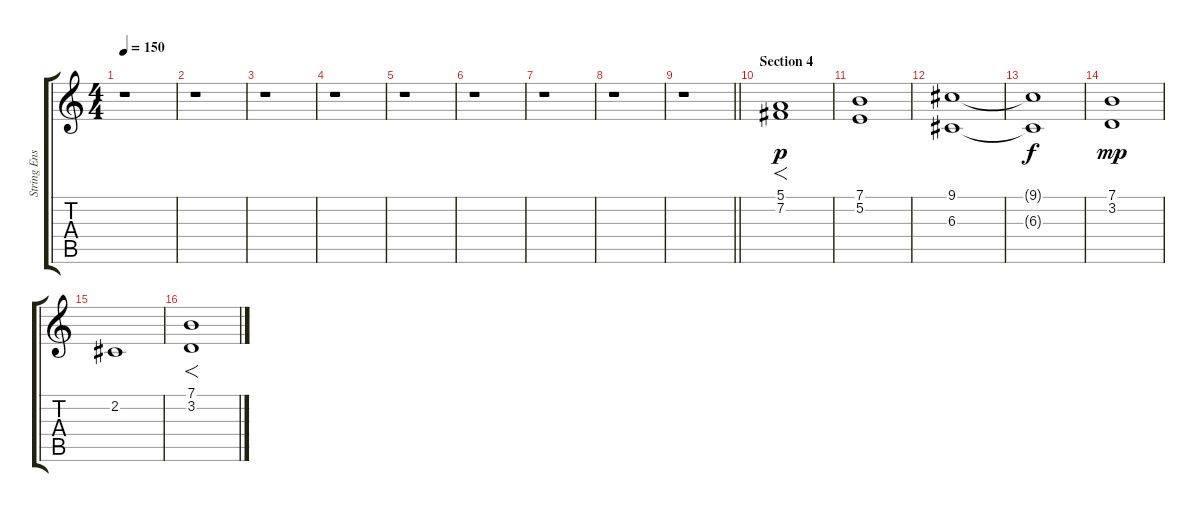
\track ("String Ensemble" "String Ens") {instrument stringensemble1}
\staff {score tabs}
\tuning (E4 B3 G3 D3 A2 E2) {hide}
\ts (4 4)
\tempo 150
\clef g2
\ks c
r.1{dy f} |
r.1 |
r.1 |
r.1 |
r.1 |
r.1 |
r.1 |
r.1 |
\barLineRight lightlight
r.1 |
\section ("" "Section 4")
(5.1 7.2).1{f dy p} |
(7.1 5.2).1 |
(9.1 6.3).1 |
(9.1{t} 6.3{t}).1{dy f} |
(7.1 3.2).1{dy mp} |
2.2.1 |
(7.1 3.2).1{f}
